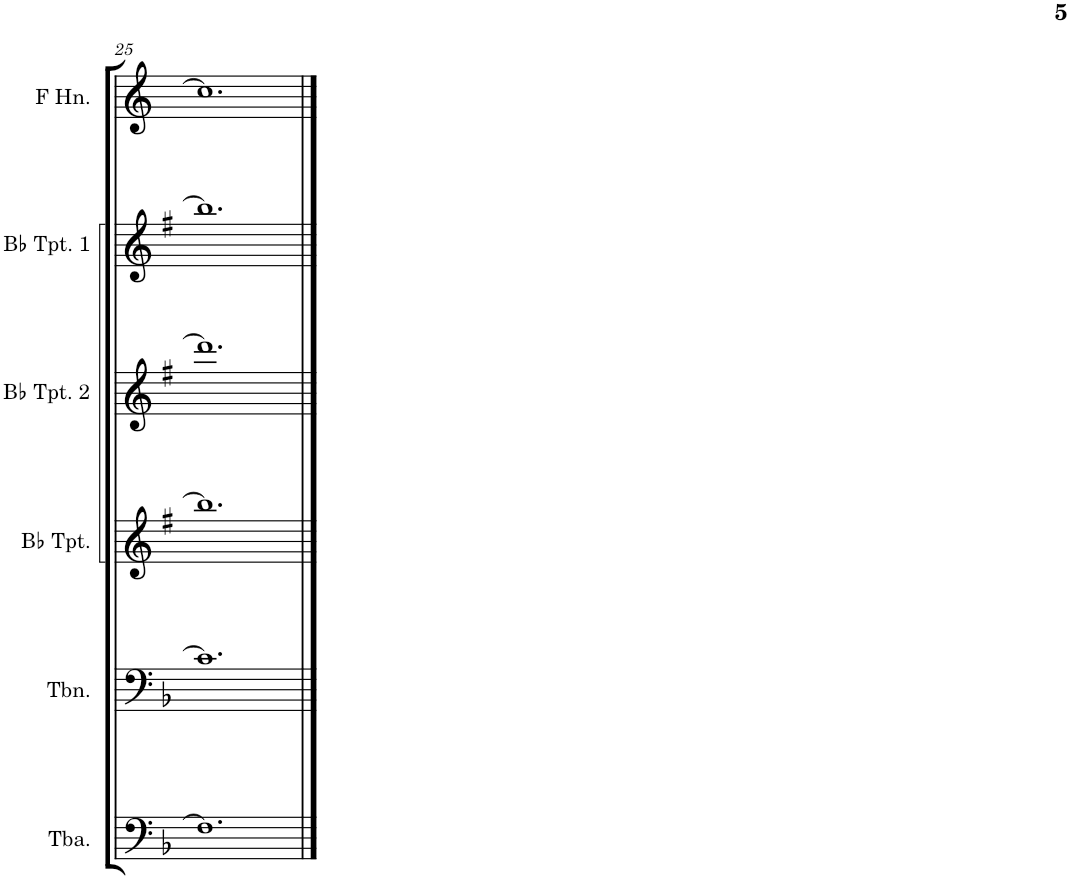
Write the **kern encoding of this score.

**kern	**kern	**kern	**kern	**kern	**kern
*part6	*part5	*part4	*part3	*part2	*part1
*staff6	*staff5	*staff4	*staff3	*staff2	*staff1
*I"Tuba	*I"Trombone	*I"Bb Trumpet	*I"Bb Trumpet 2	*I"Bb Trumpet 1	*I"Horn in F
*I'Tba.	*I'Tbn.	*I'Bb Tpt.	*I'Bb Tpt. 2	*I'Bb Tpt. 1	*
!!LO:PB:g=z
*clefF4	*clefF4	*clefG2	*clefG2	*clefG2	*clefG2
*	*	*Trd1c2	*Trd1c2	*Trd1c2	*Trd4c7
*k[b-]	*k[b-]	*k[f#]	*k[f#]	*k[f#]	*k[]
*M12/8	*M12/8	*M12/8	*M12/8	*M12/8	*M12/8
=25	=25	=25	=25	=25	=25
1.F]	1.c]	1.bb]	1.ddd]	1.bb]	1.cc]
==	==	==	==	==	==
*-	*-	*-	*-	*-	*-
